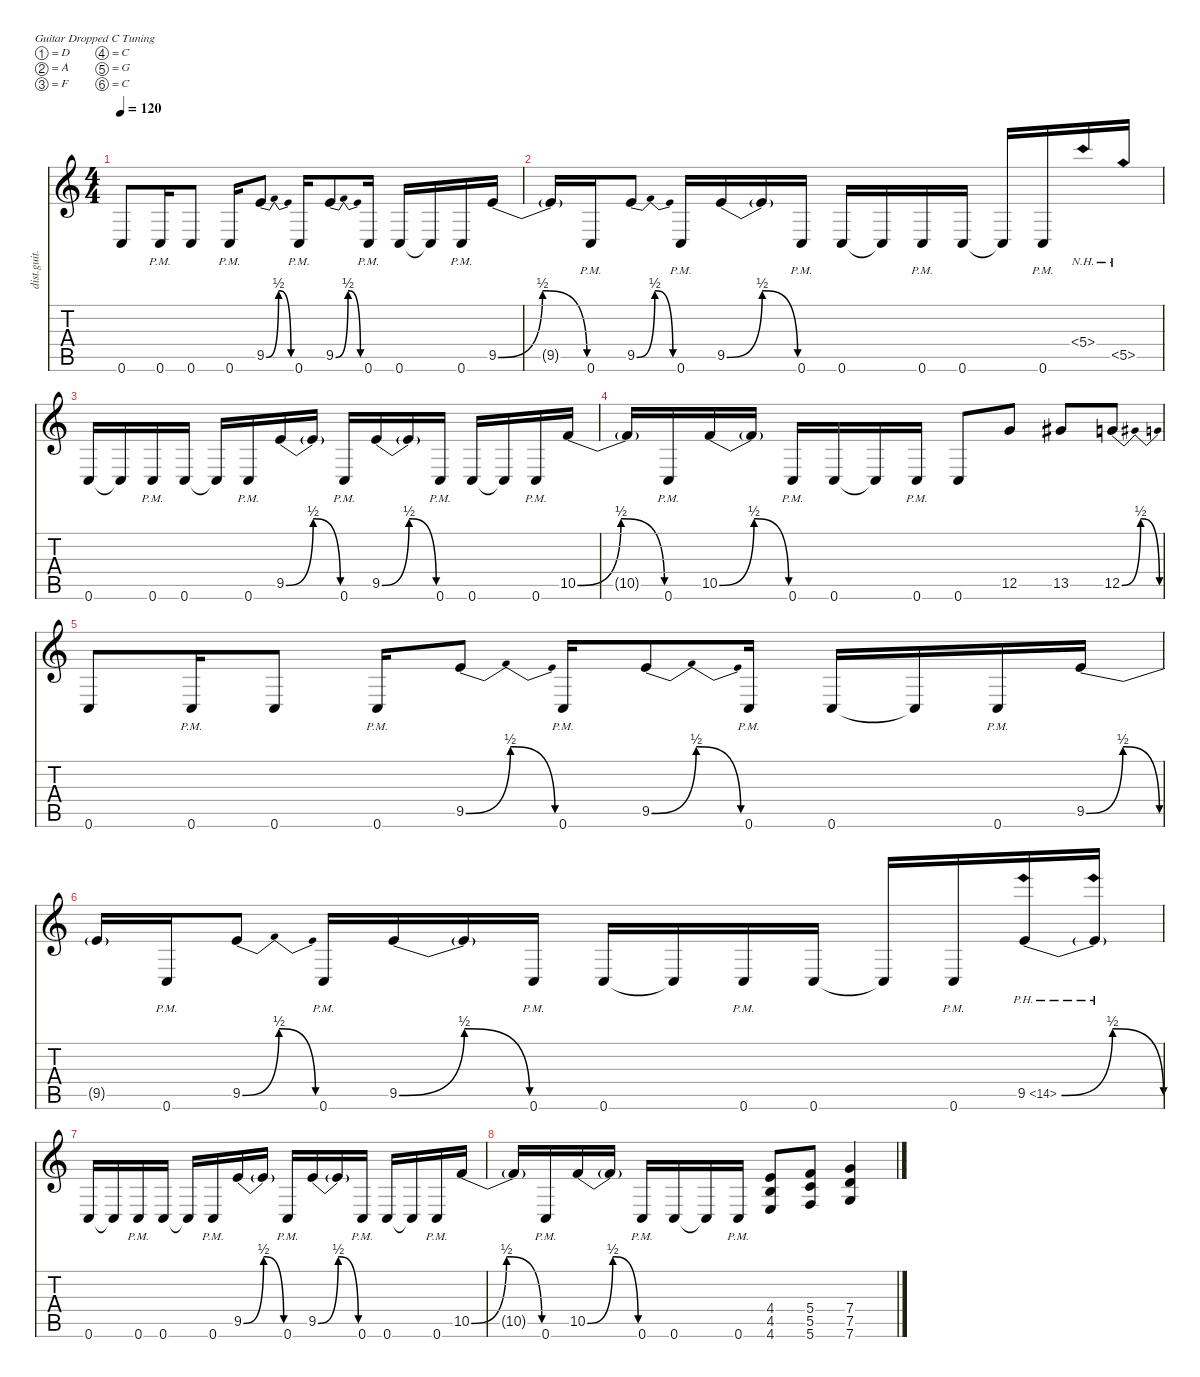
\defaultSystemsLayout 4
\hideDynamics
\bracketExtendMode nobrackets
\otherSystemsTrackNameOrientation horizontal
\track ("riff" "dist.guit.") {instrument distortionguitar}
\staff {score tabs}
\tuning (D4 A3 F3 C3 G2 C2)
\ts (4 4)
\tempo 120
\clef g2
\ks c
0.6.8{dy mf beam Up} 0.6{pm}.16{beam Up} 0.6.8{beam Up} 0.6{pm}.16{beam Up} 9.5{be (bendrelease 0 0 9.6 2 20.4 2 30 0)}.8{beam Up} 0.6{pm}.16{beam Up} 9.5{be (bendrelease 0 0 10.2 2 20.4 2 30 0)}.8{beam Up} 0.6{pm}.16{beam Up} 0.6.16{beam Up} 0.6{t}.16{beam Up} 0.6{pm}.16{beam Up} 9.5{be (bendrelease 0 0 10.2 2 20.4 2 30 0)}.16{beam Up} |
9.5{t}.16{beam Up} 0.6{pm}.16{beam Up} 9.5{be (bendrelease 0 0 10.2 2 20.4 2 30 0)}.8{beam Up} 0.6{pm}.16{beam Up} 9.5{be (bendrelease 0 0 10.799999999999999 2 20.4 2 30 0)}.16{beam Up} 9.5{t}.16{beam Up} 0.6{pm}.16{beam Up} 0.6.16{beam Up} 0.6{t}.16{beam Up} 0.6{pm}.16{beam Up} 0.6.16{beam Up} 0.6{t}.16{beam Up} 0.6{pm}.16{beam Up} 5.4{nh}.16{beam Up} 5.5{nh}.16{beam Up} |
0.6.16{beam Up} 0.6{t}.16{beam Up} 0.6{pm}.16{beam Up} 0.6.16{beam Up} 0.6{t}.16{beam Up} 0.6{pm}.16{beam Up} 9.5{be (bendrelease 0 0 9.6 2 20.4 2 30 0)}.16{beam Up} 9.5{t}.16{beam Up} 0.6{pm}.16{beam Up} 9.5{be (bendrelease 0 0 10.2 2 20.4 2 30 0)}.16{beam Up} 9.5{t}.16{beam Up} 0.6{pm}.16{beam Up} 0.6.16{beam Up} 0.6{t}.16{beam Up} 0.6{pm}.16{beam Up} 10.5{be (bendrelease 0 0 10.2 2 20.4 2 30 0)}.16{beam Up} |
10.5{t}.16{beam Up} 0.6{pm}.16{beam Up} 10.5{be (bendrelease 0 0 9.6 2 20.4 2 30 0)}.16{beam Up} 10.5{t}.16{beam Up} 0.6{pm}.16{beam Up} 0.6.16{beam Up} 0.6{t}.16{beam Up} 0.6{pm}.16{beam Up} 0.6.8{beam Up} 12.5.8{beam Up} 13.5{acc #}.8{beam Up} 12.5{be (bendrelease 0 0 9 2 20.4 2 30 0)}.8{beam Up} |
0.6.8{beam Up} 0.6{pm}.16{beam Up} 0.6.8{beam Up} 0.6{pm}.16{beam Up} 9.5{be (bendrelease 0 0 9.6 2 20.4 2 30 0)}.8{beam Up} 0.6{pm}.16{beam Up} 9.5{be (bendrelease 0 0 10.2 2 20.4 2 30 0)}.8{beam Up} 0.6{pm}.16{beam Up} 0.6.16{beam Up} 0.6{t}.16{beam Up} 0.6{pm}.16{beam Up} 9.5{be (bendrelease 0 0 10.2 2 20.4 2 30 0)}.16{beam Up} |
9.5{t}.16{beam Up} 0.6{pm}.16{beam Up} 9.5{be (bendrelease 0 0 10.2 2 20.4 2 30 0)}.8{beam Up} 0.6{pm}.16{beam Up} 9.5{be (bendrelease 0 0 10.799999999999999 2 20.4 2 30 0)}.16{beam Up} 9.5{t}.16{beam Up} 0.6{pm}.16{beam Up} 0.6.16{beam Up} 0.6{t}.16{beam Up} 0.6{pm}.16{beam Up} 0.6.16{beam Up} 0.6{t}.16{beam Up} 0.6{pm}.16{beam Up} 9.5{be (bendrelease 0 0 10.2 2 20.4 2 30 0) ph 5}.16{beam Up} 9.5{ph 5 t}.16{beam Up} |
0.6.16{beam Up} 0.6{t}.16{beam Up} 0.6{pm}.16{beam Up} 0.6.16{beam Up} 0.6{t}.16{beam Up} 0.6{pm}.16{beam Up} 9.5{be (bendrelease 0 0 9.6 2 20.4 2 30 0)}.16{beam Up} 9.5{t}.16{beam Up} 0.6{pm}.16{beam Up} 9.5{be (bendrelease 0 0 10.2 2 20.4 2 30 0)}.16{beam Up} 9.5{t}.16{beam Up} 0.6{pm}.16{beam Up} 0.6.16{beam Up} 0.6{t}.16{beam Up} 0.6{pm}.16{beam Up} 10.5{be (bendrelease 0 0 10.2 2 20.4 2 30 0)}.16{beam Up} |
10.5{t}.16{beam Up} 0.6{pm}.16{beam Up} 10.5{be (bendrelease 0 0 9.6 2 20.4 2 30 0)}.16{beam Up} 10.5{t}.16{beam Up} 0.6{pm}.16{beam Up} 0.6.16{beam Up} 0.6{t}.16{beam Up} 0.6{pm}.16{beam Up} (4.6 4.5 4.4).8{beam Up} (5.6 5.4 5.5).8{beam Up} (7.6 7.5 7.4).4{beam Up}
